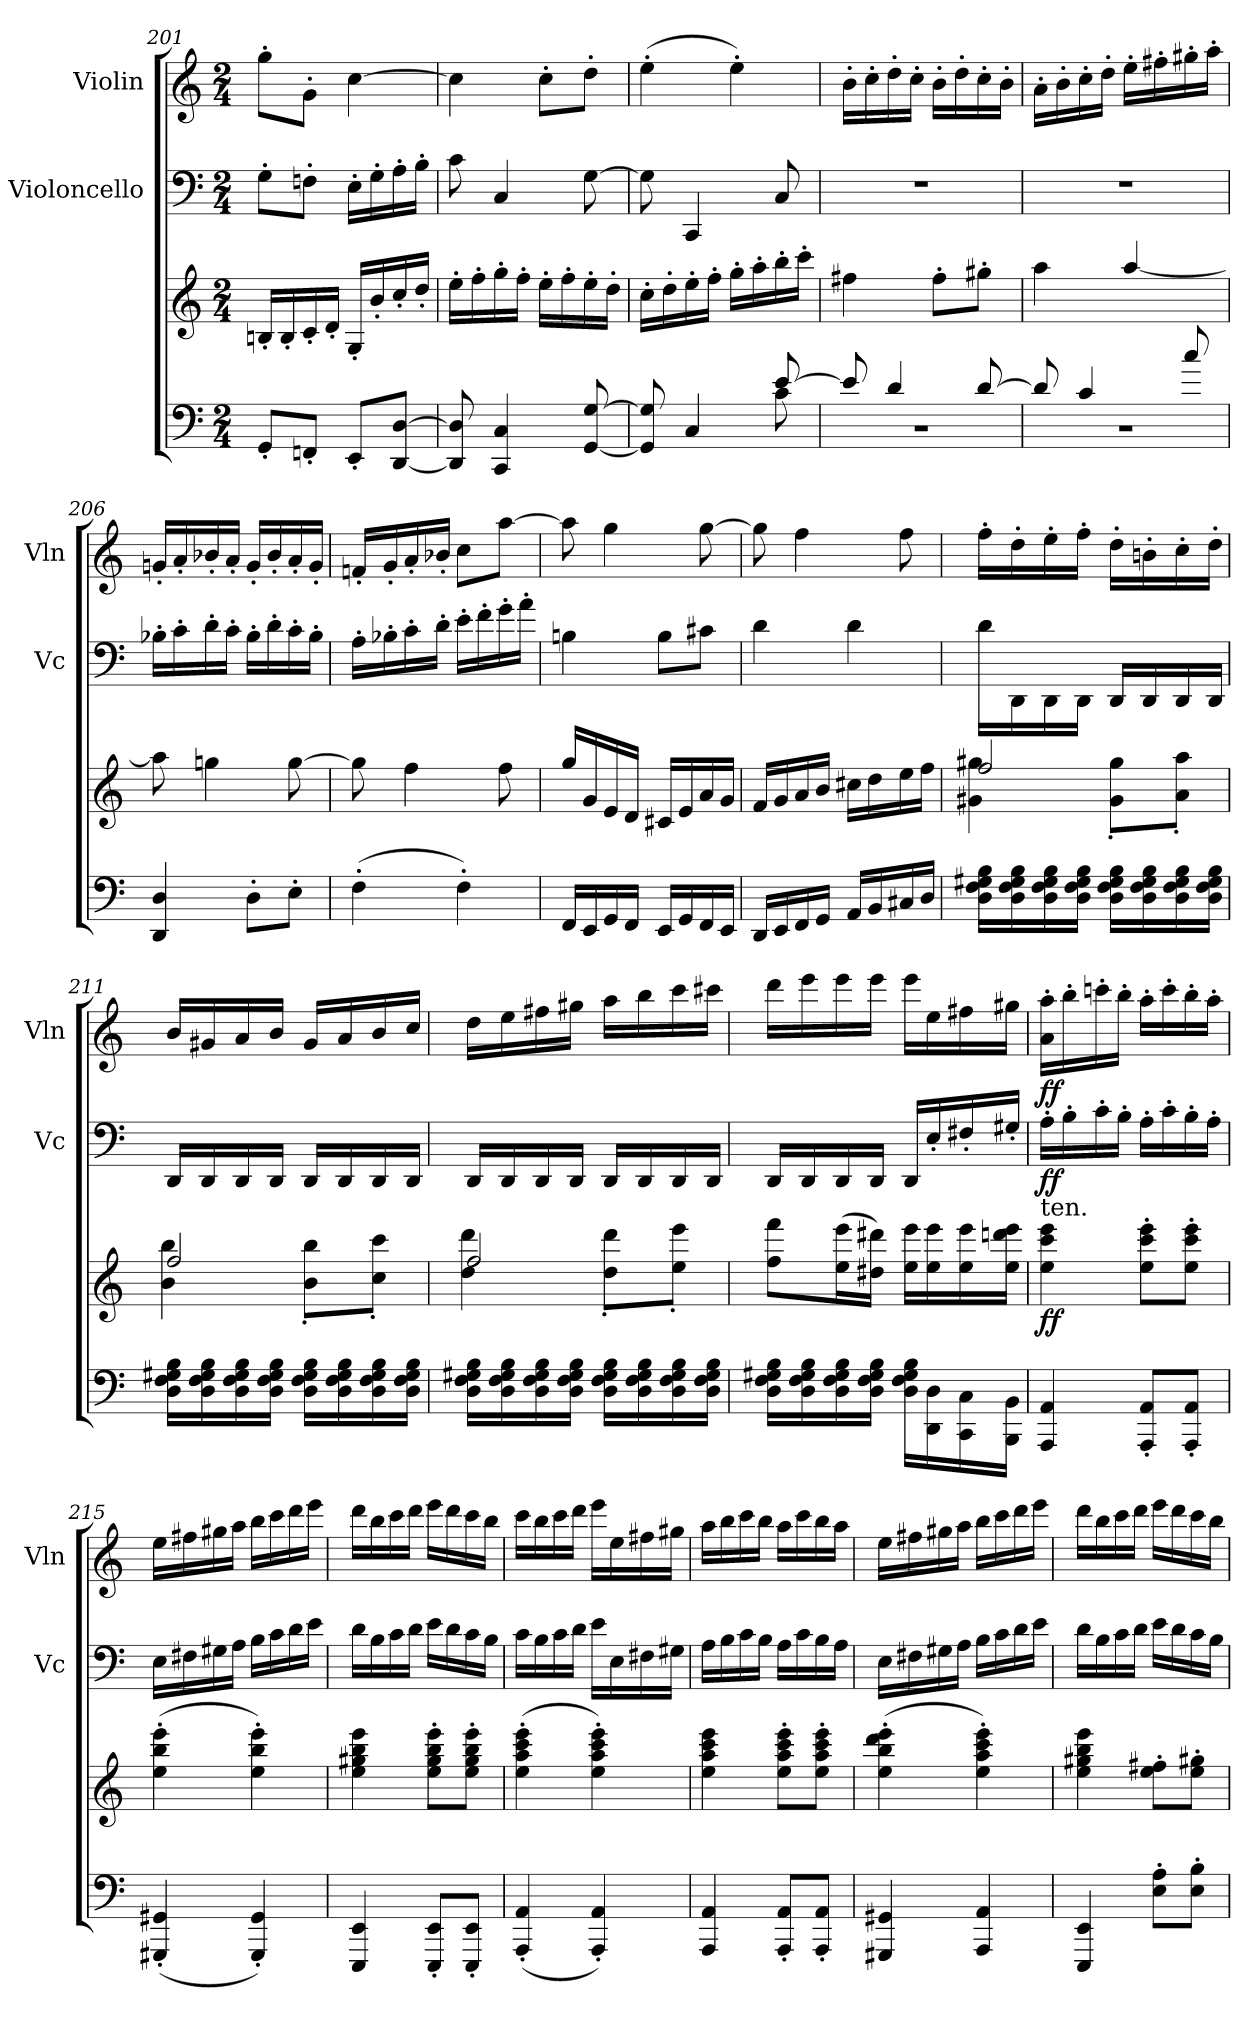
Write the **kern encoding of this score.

**kern	**kern	**dynam	**kern	**dynam	**kern	**dynam
*part3	*part3	*part3	*part2	*part2	*part1	*part1
*staff4	*staff3	*staff3/4	*staff2	*staff2	*staff1	*staff1
*	*	*	*I"Violoncello	*	*I"Violin	*
*	*	*	*I'Vc	*	*I'Vln	*
*clefF4	*clefG2	*	*clefF4	*	*clefG2	*
*k[]	*k[]	*	*k[]	*	*k[]	*
*M2/4	*M2/4	*	*M2/4	*	*M2/4	*
=201	=201	=201	=201	=201	=201	=201
8GG'/L	16Bn'/LL	.	8G'\L	.	8gg'\L	.
.	16B'/	.	.	.	.	.
8FFn'/J	16c'/	.	8Fn'\J	.	8g'\J	.
.	16d'/JJ	.	.	.	.	.
8EE'/L	16G'/LL	.	16E'\LL	.	[4cc\	.
.	16b'/	.	16G'\	.	.	.
[8DD/ [8D/J	16cc'/	.	16A'\	.	.	.
.	16dd'/JJ	.	16B'\JJ	.	.	.
=202	=202	=202	=202	=202	=202	=202
8DD]/ 8D]/	16ee'\LL	.	8c\	.	4cc\]	.
.	16ff'\	.	.	.	.	.
4CC/ 4C/	16gg'\	.	4C/	.	.	.
.	16ff'\JJ	.	.	.	.	.
.	16ee'\LL	.	.	.	8cc'\L	.
.	16ff'\	.	.	.	.	.
[8GG/ [8G/	16ee'\	.	[8G\	.	8dd'\J	.
.	16dd'\JJ	.	.	.	.	.
=203	=203	=203	=203	=203	=203	=203
*^	*	*	*	*	*	*
8GG]/ 8G]/	4ryy	16cc'\LL	.	8G\]	.	(>4ee'\	.
.	.	16dd'\	.	.	.	.	.
4C/	.	16ee'\	.	4CC/	.	.	.
.	.	16ff'\JJ	.	.	.	.	.
.	8ryy	16gg'\LL	.	.	.	4ee'\)	.
.	.	16aa'\	.	.	.	.	.
[8e/	8c\	16bb'\	.	8C/	.	.	.
.	.	16ccc'\JJ	.	.	.	.	.
=204	=204	=204	=204	=204	=204	=204	=204
8e/]	2r	4ff#X\	.	2r	.	16b'\LL	.
.	.	.	.	.	.	16cc'\	.
4d/	.	.	.	.	.	16dd'\	.
.	.	.	.	.	.	16cc'\JJ	.
.	.	8ff#'\L	.	.	.	16b'\LL	.
.	.	.	.	.	.	16dd'\	.
[8d/	.	8gg#X'\J	.	.	.	16cc'\	.
.	.	.	.	.	.	16b'\JJ	.
=205	=205	=205	=205	=205	=205	=205	=205
8d/]	2r	4aa\	.	2r	.	16a'\LL	.
.	.	.	.	.	.	16b'\	.
4c/	.	.	.	.	.	16cc'\	.
.	.	.	.	.	.	16dd'\JJ	.
.	.	[4aa/	.	.	.	16ee'\LL	.
.	.	.	.	.	.	16ff#X'\	.
8cc/	.	.	.	.	.	16gg#X'\	.
.	.	.	.	.	.	16aa'\JJ	.
*v	*v	*	*	*	*	*	*
=206	=206	=206	=206	=206	=206	=206
4DD/ 4D/	8aa\]	.	16B-X'\LL	.	16gn'/LL	.
.	.	.	16c'\	.	16a'/	.
.	4ggn\	.	16d'\	.	16b-X'/	.
.	.	.	16c'\JJ	.	16a'/JJ	.
8D'\L	.	.	16B-'\LL	.	16g'/LL	.
.	.	.	16d'\	.	16b-'/	.
8E'\J	[8gg\	.	16c'\	.	16a'/	.
.	.	.	16B-'\JJ	.	16g'/JJ	.
=207	=207	=207	=207	=207	=207	=207
(>4F'\	8gg\]	.	16A'\LL	.	16fn'/LL	.
.	.	.	16B-X'\	.	16g'/	.
.	4ff\	.	16c'\	.	16a'/	.
.	.	.	16d'\JJ	.	16b-X'/JJ	.
4F'\)	.	.	16e'\LL	.	8cc\L	.
.	.	.	16f'\	.	.	.
.	8ff\	.	16g'\	.	[8aa\J	.
.	.	.	16a'\JJ	.	.	.
=208	=208	=208	=208	=208	=208	=208
16FF/LL	16gg/LL	.	4Bn\	.	8aa\]	.
16EE/	16g/	.	.	.	.	.
16GG/	16e/	.	.	.	4gg\	.
16FF/JJ	16d/JJ	.	.	.	.	.
16EE/LL	16c#X/LL	.	8B\L	.	.	.
16GG/	16e/	.	.	.	.	.
16FF/	16a/	.	8c#X\J	.	[8gg\	.
16EE/JJ	16g/JJ	.	.	.	.	.
=209	=209	=209	=209	=209	=209	=209
16DD/LL	16f/LL	.	4d\	.	8gg\]	.
16EE/	16g/	.	.	.	.	.
16FF/	16a/	.	.	.	4ff\	.
16GG/JJ	16b/JJ	.	.	.	.	.
16AA/LL	16cc#X\LL	.	4d\	.	.	.
16BB/	16dd\	.	.	.	.	.
16C#X/	16ee\	.	.	.	8ff\	.
16D/JJ	16ff\JJ	.	.	.	.	.
=210	=210	=210	=210	=210	=210	=210
*	*^	*	*	*	*	*
!	!	!	!LO:DY:b	!	!LO:DY:b	!	!LO:DY:b
16D\ 16F\ 16G#X\ 16B\LL	2ff/	4g#X\ 4gg#X\	cresc.	16d\LL	cresc.	16ff'\LL	cresc.
16D\ 16F\ 16G#\ 16B\	.	.	.	16DD\	.	16dd'\	.
16D\ 16F\ 16G#\ 16B\	.	.	.	16DD\	.	16ee'\	.
16D\ 16F\ 16G#\ 16B\JJ	.	.	.	16DD\JJ	.	16ff'\JJ	.
16D\ 16F\ 16G#\ 16B\LL	.	8g#'\ 8gg#'\L	.	16DD/LL	.	16dd'\LL	.
16D\ 16F\ 16G#\ 16B\	.	.	.	16DD/	.	16bn'\	.
16D\ 16F\ 16G#\ 16B\	.	8a'\ 8aa'\J	.	16DD/	.	16cc'\	.
16D\ 16F\ 16G#\ 16B\JJ	.	.	.	16DD/JJ	.	16dd'\JJ	.
=211	=211	=211	=211	=211	=211	=211	=211
16D\ 16F\ 16G#X\ 16B\LL	2ff/	4b\ 4bb\	.	16DD/LL	.	16b/LL	.
16D\ 16F\ 16G#\ 16B\	.	.	.	16DD/	.	16g#X/	.
16D\ 16F\ 16G#\ 16B\	.	.	.	16DD/	.	16a/	.
16D\ 16F\ 16G#\ 16B\JJ	.	.	.	16DD/JJ	.	16b/JJ	.
16D\ 16F\ 16G#\ 16B\LL	.	8b'\ 8bb'\L	.	16DD/LL	.	16g#/LL	.
16D\ 16F\ 16G#\ 16B\	.	.	.	16DD/	.	16a/	.
16D\ 16F\ 16G#\ 16B\	.	8cc'\ 8ccc'\J	.	16DD/	.	16b/	.
16D\ 16F\ 16G#\ 16B\JJ	.	.	.	16DD/JJ	.	16cc/JJ	.
=212	=212	=212	=212	=212	=212	=212	=212
16D\ 16F\ 16G#X\ 16B\LL	2ff/	4dd\ 4ddd\	.	16DD/LL	.	16dd\LL	.
16D\ 16F\ 16G#\ 16B\	.	.	.	16DD/	.	16ee\	.
16D\ 16F\ 16G#\ 16B\	.	.	.	16DD/	.	16ff#X\	.
16D\ 16F\ 16G#\ 16B\JJ	.	.	.	16DD/JJ	.	16gg#X\JJ	.
16D\ 16F\ 16G#\ 16B\LL	.	8dd'\ 8ddd'\L	.	16DD/LL	.	16aa\LL	.
16D\ 16F\ 16G#\ 16B\	.	.	.	16DD/	.	16bb\	.
16D\ 16F\ 16G#\ 16B\	.	8ee'\ 8eee'\J	.	16DD/	.	16ccc\	.
16D\ 16F\ 16G#\ 16B\JJ	.	.	.	16DD/JJ	.	16ccc#X\JJ	.
*	*v	*v	*	*	*	*	*
=213	=213	=213	=213	=213	=213	=213
16D\ 16F\ 16G#X\ 16B\LL	8ff\ 8fff\L	.	16DD/LL	.	16ddd\LL	.
16D\ 16F\ 16G#\ 16B\	.	.	16DD/	.	16eee\	.
16D\ 16F\ 16G#\ 16B\	(>16ee\ 16eee\L	.	16DD/	.	16eee\	.
16D\ 16F\ 16G#\ 16B\JJ	16dd#X\ 16ddd#X\JJ)	.	16DD/JJ	.	16eee\JJ	.
16D\ 16F\ 16G#\ 16B\LL	16ee\ 16eee\LL	.	16DD/LL	.	16eee\LL	.
16DD\ 16D\	16ee\ 16eee\	.	16E'/	.	16ee\	.
16CC\ 16C\	16ee\ 16eee\	.	16F#X'/	.	16ff#X\	.
16BBB\ 16BB\JJ	16ee\ 16dddn\ 16eee\JJ	.	16G#X'/JJ	.	16gg#X\JJ	.
=214	=214	=214	=214	=214	=214	=214
!	!LO:TX:a:t=ten.	!	!	!	!	!
!	!	!LO:DY:b	!	!LO:DY:b	!	!LO:DY:b
4AAA/ 4AA/	4ee\ 4ccc\ 4eee\	ff	16A'\LL	ff	16a'\ 16aa'\LL	ff
.	.	.	16B'\	.	16bb'\	.
.	.	.	16c'\	.	16cccn'\	.
.	.	.	16B'\JJ	.	16bb'\JJ	.
8AAA'/ 8AA'/L	8ee'\ 8ccc'\ 8eee'\L	.	16A'\LL	.	16aa'\LL	.
.	.	.	16c'\	.	16ccc'\	.
8AAA'/ 8AA'/J	8ee'\ 8ccc'\ 8eee'\J	.	16B'\	.	16bb'\	.
.	.	.	16A'\JJ	.	16aa'\JJ	.
=215	=215	=215	=215	=215	=215	=215
(<4GGG#X'/ 4GG#X'/	(>4ee'\ 4bb'\ 4eee'\	.	16E\LL	.	16ee\LL	.
.	.	.	16F#X\	.	16ff#X\	.
.	.	.	16G#X\	.	16gg#X\	.
.	.	.	16A\JJ	.	16aa\JJ	.
4GGG#'/ 4GG#'/)	4ee'\ 4bb'\ 4eee'\)	.	16B\LL	.	16bb\LL	.
.	.	.	16c\	.	16ccc\	.
.	.	.	16d\	.	16ddd\	.
.	.	.	16e\JJ	.	16eee\JJ	.
=216	=216	=216	=216	=216	=216	=216
4EEE/ 4EE/	4ee\ 4gg#X\ 4bb\ 4eee\	.	16d\LL	.	16ddd\LL	.
.	.	.	16B\	.	16bb\	.
.	.	.	16c\	.	16ccc\	.
.	.	.	16d\JJ	.	16ddd\JJ	.
8EEE'/ 8EE'/L	8ee'\ 8gg#'\ 8bb'\ 8eee'\L	.	16e\LL	.	16eee\LL	.
.	.	.	16d\	.	16ddd\	.
8EEE'/ 8EE'/J	8ee'\ 8gg#'\ 8bb'\ 8eee'\J	.	16c\	.	16ccc\	.
.	.	.	16B\JJ	.	16bb\JJ	.
=217	=217	=217	=217	=217	=217	=217
(<4AAA'/ 4AA'/	(>4ee'\ 4aa'\ 4ccc'\ 4eee'\	.	16c\LL	.	16ccc\LL	.
.	.	.	16B\	.	16bb\	.
.	.	.	16c\	.	16ccc\	.
.	.	.	16d\JJ	.	16ddd\JJ	.
4AAA'/ 4AA'/)	4ee'\ 4aa'\ 4ccc'\ 4eee'\)	.	16e\LL	.	16eee\LL	.
.	.	.	16E\	.	16ee\	.
.	.	.	16F#X\	.	16ff#X\	.
.	.	.	16G#X\JJ	.	16gg#X\JJ	.
=218	=218	=218	=218	=218	=218	=218
4AAA/ 4AA/	4ee\ 4aa\ 4ccc\ 4eee\	.	16A\LL	.	16aa\LL	.
.	.	.	16B\	.	16bb\	.
.	.	.	16c\	.	16ccc\	.
.	.	.	16B\JJ	.	16bb\JJ	.
8AAA'/ 8AA'/L	8ee'\ 8aa'\ 8ccc'\ 8eee'\L	.	16A\LL	.	16aa\LL	.
.	.	.	16c\	.	16ccc\	.
8AAA'/ 8AA'/J	8ee'\ 8aa'\ 8ccc'\ 8eee'\J	.	16B\	.	16bb\	.
.	.	.	16A\JJ	.	16aa\JJ	.
=219	=219	=219	=219	=219	=219	=219
4GGG#X/ 4GG#X/	(>4ee'\ 4bb'\ 4ddd'\ 4eee'\	.	16E\LL	.	16ee\LL	.
.	.	.	16F#X\	.	16ff#X\	.
.	.	.	16G#X\	.	16gg#X\	.
.	.	.	16A\JJ	.	16aa\JJ	.
4AAA/ 4AA/	4ee'\ 4aa'\ 4ccc'\ 4eee'\)	.	16B\LL	.	16bb\LL	.
.	.	.	16c\	.	16ccc\	.
.	.	.	16d\	.	16ddd\	.
.	.	.	16e\JJ	.	16eee\JJ	.
=220	=220	=220	=220	=220	=220	=220
4EEE/ 4EE/	4ee\ 4gg#X\ 4bb\ 4eee\	.	16d\LL	.	16ddd\LL	.
.	.	.	16B\	.	16bb\	.
.	.	.	16c\	.	16ccc\	.
.	.	.	16d\JJ	.	16ddd\JJ	.
8E'\ 8A'\L	8ee'\ 8ff#X'\L	.	16e\LL	.	16eee\LL	.
.	.	.	16d\	.	16ddd\	.
8E'\ 8B'\J	8ee'\ 8gg#X'\J	.	16c\	.	16ccc\	.
.	.	.	16B\JJ	.	16bb\JJ	.
=	=	=	=	=	=	=
*-	*-	*-	*-	*-	*-	*-
